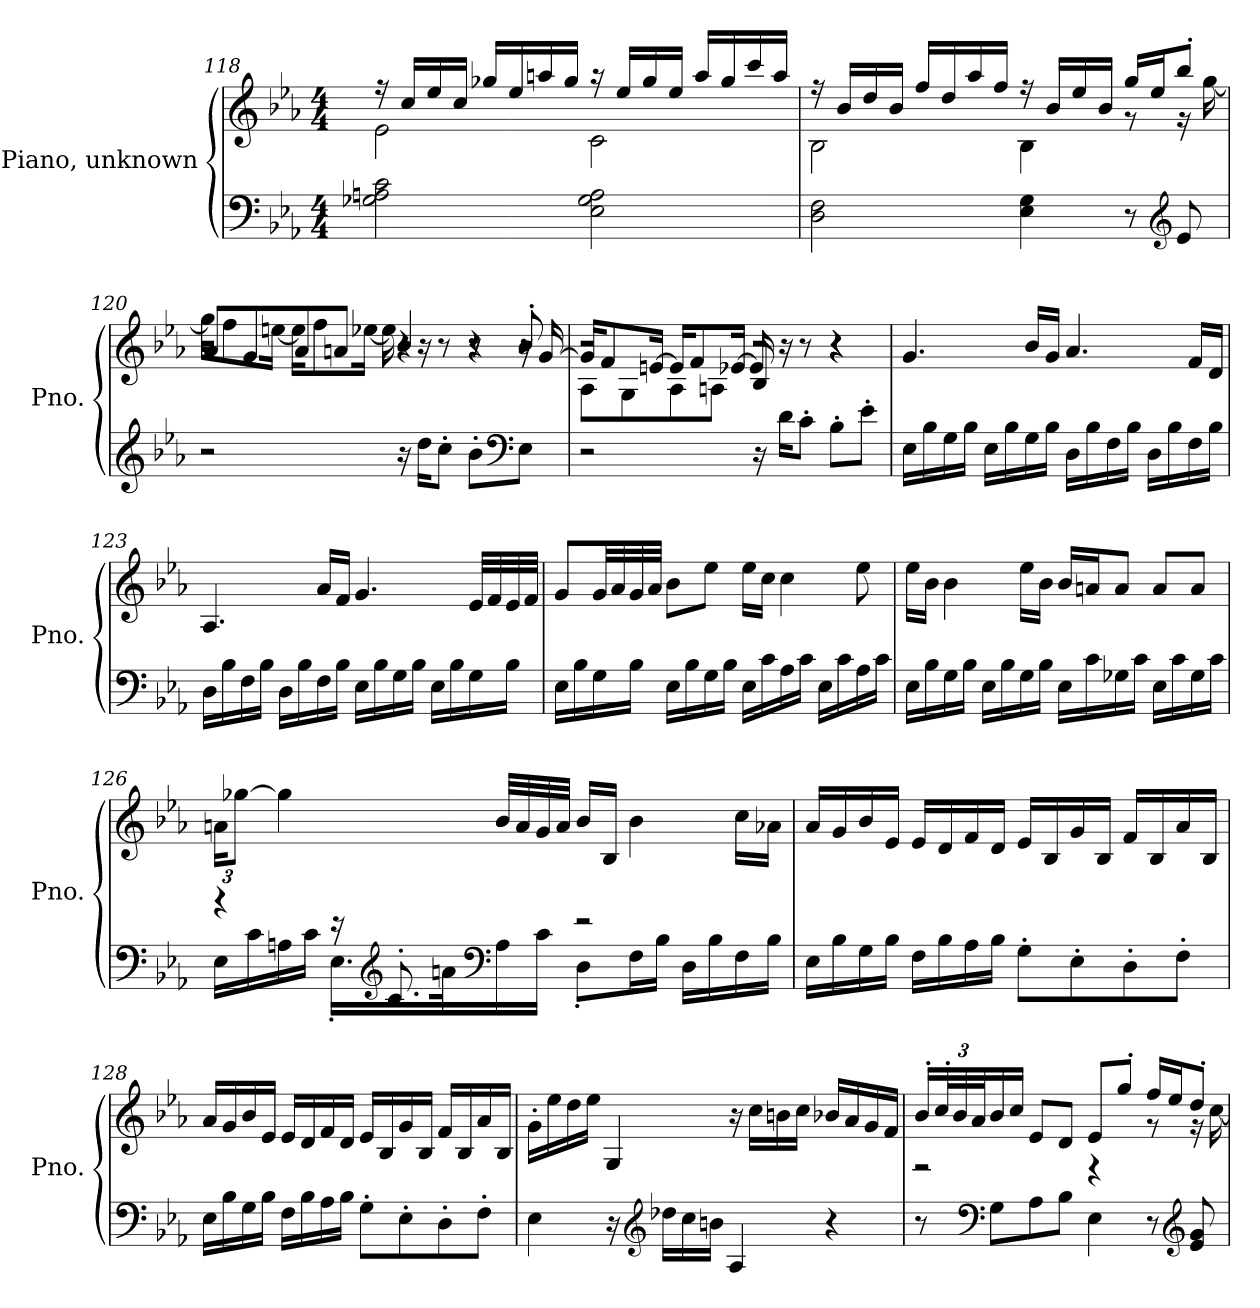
**kern	**kern
*part1	*part1
*staff2	*staff1
*I"Piano, unknown	*
*I'Pno.	*
*clefF4	*clefG2
*k[b-e-a-]	*k[b-e-a-]
*M4/4	*M4/4
=118	=118
*	*^
2G-X\ 2An\ 2c\	16r	2e-\
.	16cc/LL	.
.	16ee-/	.
.	16cc/JJ	.
.	16gg-X/LL	.
.	16ee-/	.
.	16aan/	.
.	16gg-/JJ	.
2E-\ 2G-\ 2A\	16r	2c\
.	16ee-/LL	.
.	16gg-/	.
.	16ee-/JJ	.
.	16aa/LL	.
.	16gg-/	.
.	16ccc/	.
.	16aa/JJ	.
!!LO:LB:g=z	!!
=119	=119	=119
2D\ 2F\	16r	2B-\
.	16b-/LL	.
.	16dd/	.
.	16b-/JJ	.
.	16ff/LL	.
.	16dd/	.
.	16aa-/	.
.	16ff/JJ	.
4E-\ 4G\	16r	4B-\
.	16b-/LL	.
.	16ee-/	.
.	16b-/JJ	.
8r	16gg/LL	8r
.	16ee-/J	.
*clefG2	*	*
8e-/	8bb-'/J	16r
.	.	[16gg\
=120	=120	=120
*	*	*^
2r	2r	16gg\KL]	8a-/L
.	.	8ff\	.
.	.	.	8g/
.	.	[16een\Jk	.
.	.	16ee\KL]	8a-/
.	.	8ff\	.
.	.	.	8an/J
.	.	[16ee-X\Jk	.
16r	4b-/	16ee-\]	4r
16dd\KL	.	16r	.
8cc'\J	.	8r	.
8b-'\L	8r	4r	8r
*clefF4	*	*	*
8E-\J	8b-'/	.	16r
.	.	.	[16g/
!!LO:LB:g=z	!!	!!
=121	=121	=121	=121
2r	2r	8A-\L	16g/KL]
.	.	.	8f/
.	.	8G\	.
.	.	.	[16en/Jk
.	.	8A-\	16e/KL]
.	.	.	8f/
.	.	8An\J	.
.	.	.	[16e-X/Jk
16r	4B-/	2r	16e-/]
16d\KL	.	.	16r
8c'\J	.	.	8r
8B-'\L	4r	.	4r
8e-'\J	.	.	.
*	*v	*v	*v
=122	=122
16E-\LL	4.g/
16B-\	.
16G\	.
16B-\JJ	.
16E-\LL	.
16B-\	.
16G\	16b-/LL
16B-\JJ	16g/JJ
16D\LL	4.a-/
16B-\	.
16F\	.
16B-\JJ	.
16D\LL	.
16B-\	.
16F\	16f/LL
16B-\JJ	16d/JJ
!!LO:PB:g=z
=123	=123
16D\LL	4.A-/
16B-\	.
16F\	.
16B-\JJ	.
16D\LL	.
16B-\	.
16F\	16a-/LL
16B-\JJ	16f/JJ
16E-\LL	4.g/
16B-\	.
16G\	.
16B-\JJ	.
16E-\LL	.
16B-\	.
16G\	32e-/LLL
.	32f/
16B-\JJ	32e-/
.	32f/JJJ
=124	=124
16E-\LL	8g/L
16B-\	.
16G\	32g/LL
.	32a-/
16B-\JJ	32g/
.	32a-/JJJ
16E-\LL	8b-\L
16B-\	.
16G\	8ee-\J
16B-\JJ	.
16E-\LL	16ee-\LL
16c\	16cc\JJ
16A-\	4cc\
16c\JJ	.
16E-\LL	.
16c\	.
16A-\	8ee-\
16c\JJ	.
!!LO:LB:g=z
=125	=125
16E-\LL	16ee-\LL
16B-\	16b-\JJ
16G\	4b-\
16B-\JJ	.
16E-\LL	.
16B-\	.
16G\	16ee-\LL
16B-\JJ	16b-\JJ
16E-\LL	16b-/LL
16c\	16an/J
16G-X\	8a/J
16c\JJ	.
16E-\LL	8a/L
16c\	.
16G-\	8a/J
16c\JJ	.
=126	=126
*^	*
*	*	*Xbrackettup
4r	16E-\LL	24an\KL
.	.	[12gg-X\J
.	16c\	.
.	16An\	4gg-\]
.	16c\JJ	.
16r	16.E-'\LL	.
*clefG2	*	*
8.c'/	.	.
.	32an\K	.
*clefF4	*	*
.	16A\	32b-/LLL
.	.	32a/
.	16c\JJ	32g/
.	.	32a/JJJ
2r	8D'\L	16b-/LL
.	.	16B-/JJ
.	16F\L	4b-\
.	16B-\JJ	.
.	16D\LL	.
.	16B-\	.
.	16F\	16cc\LL
.	16B-\JJ	16a-X\JJ
*v	*v	*
!!LO:LB:g=z
=127	=127
16E-\LL	16a-/LL
16B-\	16g/
16G\	16b-/
16B-\JJ	16e-/JJ
16F\LL	16e-/LL
16B-\	16d/
16A-\	16f/
16B-\JJ	16d/JJ
8G'\L	16e-/LL
.	16B-/
8E-'\	16g/
.	16B-/JJ
8D'\	16f/LL
.	16B-/
8F'\J	16a-/
.	16B-/JJ
=128	=128
16E-\LL	16a-/LL
16B-\	16g/
16G\	16b-/
16B-\JJ	16e-/JJ
16F\LL	16e-/LL
16B-\	16d/
16A-\	16f/
16B-\JJ	16d/JJ
8G'\L	16e-/LL
.	16B-/
8E-'\	16g/
.	16B-/JJ
8D'\	16f/LL
.	16B-/
8F'\J	16a-/
.	16B-/JJ
!!LO:LB:g=z
=129	=129
4E-\	16g'\LL
.	16ee-\
.	16dd\
.	16ee-\JJ
16r	4G/
*clefG2	*
16dd-X\LL	.
16cc\	.
16bn\JJ	.
4A-/	16r
.	16cc\LL
.	16bn\
.	16cc\JJ
4r	16b-X/LL
.	16a-/
.	16g/
.	16f/JJ
=130	=130
*	*^
8r	16b-'/LL	2r
.	48cc'/L	.
.	48b-/	.
.	48a-/J	.
*clefF4	*	*
8G\L	16b-/	.
.	16cc/JJ	.
8A-\	8e-/L	.
8B-\J	8d/J	.
4E-\	8e-/L	4r
.	8gg'/J	.
8r	16ff/LL	8r
.	16ee-/J	.
*clefG2	*	*
8e-/ 8g/	8dd'/J	16r
.	.	[16cc\
*	*v	*v
=	=
*-	*-
